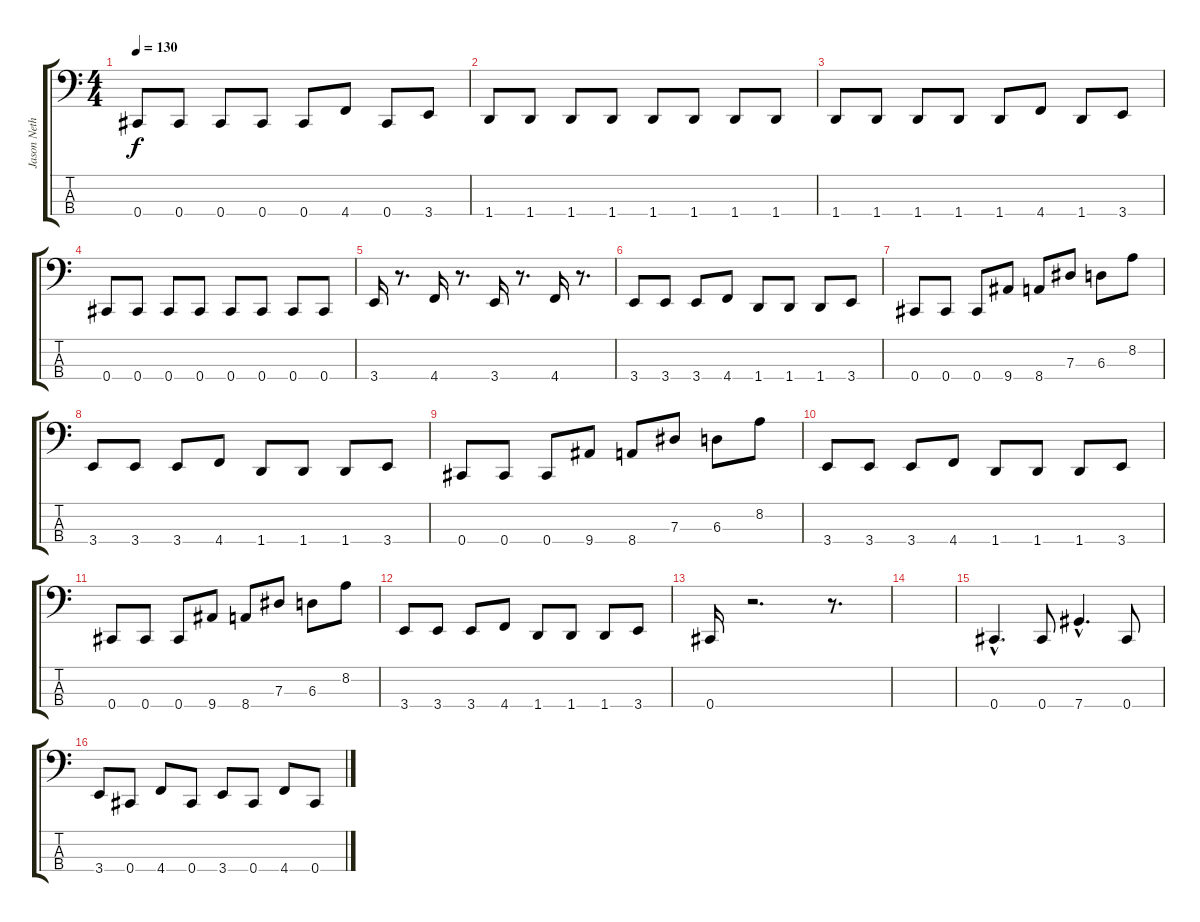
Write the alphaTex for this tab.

\track ("Jason Netherton" "Jason Neth") {instrument electricbassfinger}
\staff {score tabs}
\tuning (Gb2 Db2 Ab1 Db1) {hide}
\ts (4 4)
\tempo 130
\clef f4
\ks c
0.4.8{dy f} 0.4.8 0.4.8 0.4.8 0.4.8 4.4.8 0.4.8 3.4.8 |
1.4.8 1.4.8 1.4.8 1.4.8 1.4.8 1.4.8 1.4.8 1.4.8 |
1.4.8 1.4.8 1.4.8 1.4.8 1.4.8 4.4.8 1.4.8 3.4.8 |
0.4.8 0.4.8 0.4.8 0.4.8 0.4.8 0.4.8 0.4.8 0.4.8 |
3.4.16 r.8{d} 4.4.16 r.8{d} 3.4.16 r.8{d} 4.4.16 r.8{d} |
3.4.8 3.4.8 3.4.8 4.4.8 1.4.8 1.4.8 1.4.8 3.4.8 |
0.4.8 0.4.8 0.4.8 9.4.8 8.4.8 7.3.8 6.3.8 8.2.8 |
3.4.8 3.4.8 3.4.8 4.4.8 1.4.8 1.4.8 1.4.8 3.4.8 |
0.4.8 0.4.8 0.4.8 9.4.8 8.4.8 7.3.8 6.3.8 8.2.8 |
3.4.8 3.4.8 3.4.8 4.4.8 1.4.8 1.4.8 1.4.8 3.4.8 |
0.4.8 0.4.8 0.4.8 9.4.8 8.4.8 7.3.8 6.3.8 8.2.8 |
3.4.8 3.4.8 3.4.8 4.4.8 1.4.8 1.4.8 1.4.8 3.4.8 |
0.4.16 r.2{d} r.8{d} |
|
0.4{hac}.4{d} 0.4.8 7.4{hac}.4{d} 0.4.8 |
3.4.8 0.4.8 4.4.8 0.4.8 3.4.8 0.4.8 4.4.8 0.4.8
